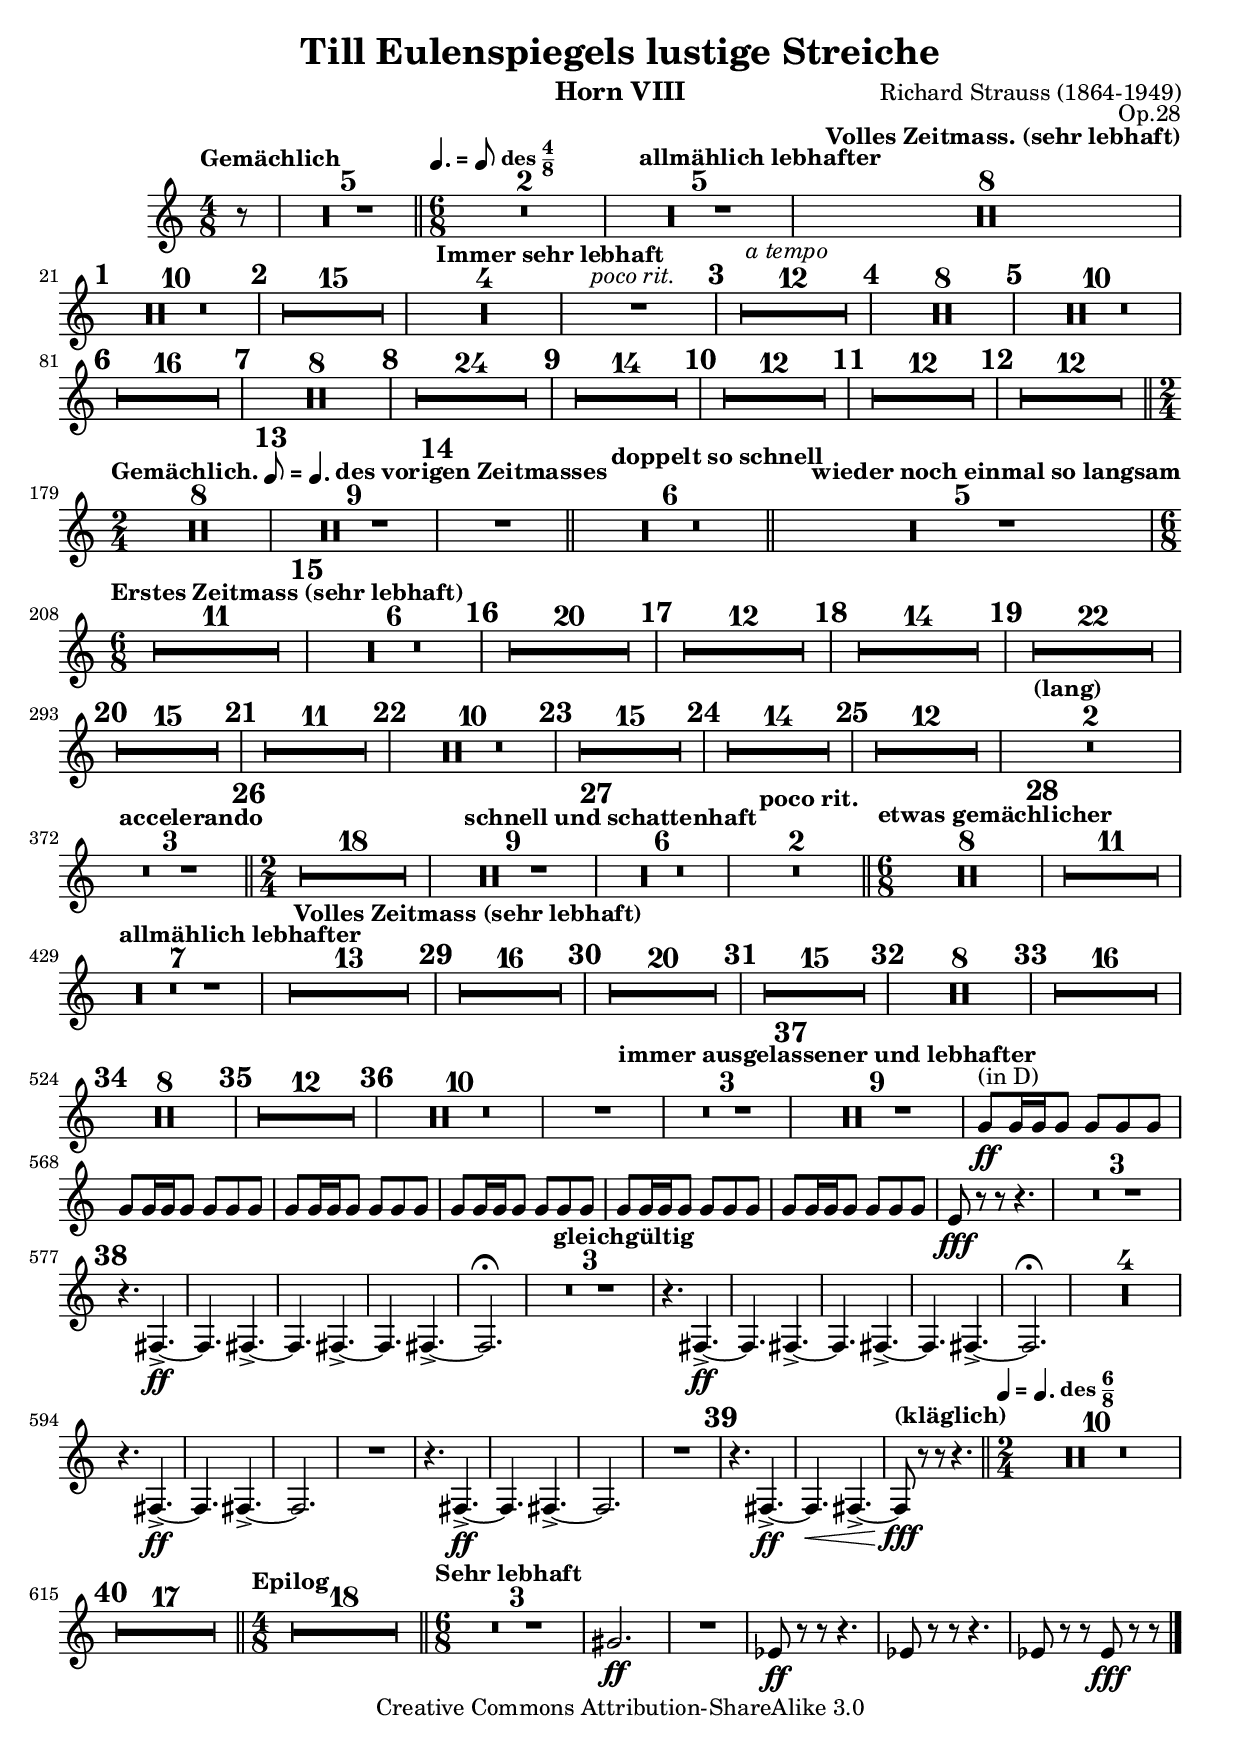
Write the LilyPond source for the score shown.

\version "2.13.49"

\include "defs.ily" 
\version "2.13.49"

hornEight = \relative c''
{
  %4/8
  r8
  R2*5 |

  %6/8
  R2.*2
  %"allmählich lebhafter"
  R2.*5 |
  %"Volles Zeitmass. (sehr lebhaft)"
  R2.*8

  %1
  R2.*10

  %2
  R2.*15
  %"Immer sehr lebhaft"
  R2.*4
  R2. %"poco rit."

  %3
  R2.*12 %"a tempo"

  %4
  R2.*8

  %5
  R2.*10

  %6
  R2.*16

  %7
  R2.*8

  %8
  R2.*24

  %9
  R2.*14

  %10
  R2.*12 |

  %11
  R2.*12 |

  %12
  R2.*12 |
  %2/4
  R2*8 |

  %13
  R2*9 |

  %14
  R2 |
  %\markup{"doppelt so schnell"}
  R2*6 |
  %\markup{"weider noch einmal so langsam"}
  R2*5 |
  %6/8
  %"Erstes Zeitmass (sehr lebhaft)"
  R2.*11 |

  %15
  R2.*6 |

  %16
  R2.*20 |

  %17
  R2.*12 |

  %18
  R2.*14 |

  %19
  R2.*22 |

  %20
  R2.*15 |

  %21
  R2.*11 |

  %22
  R2.*10 |

  %23
  R2.*15 |

  %24
  R2.*14 |

  %25
  R2.*12 |
  %\markup{(lang)}
  R2.*2 |
  %\markup{accelerando}
  R2.*3 |

  %26
  %2/4
  R2*18 |
  %\markup{schnell und schattenhaft}
  R2*9 |

  %27
  R2*6 |
  %\markup{poco rit.}
  R2*2 |

  %6/8
  %"etwas gemächlicher"
  R2.*8 |

  %28
  R2.*11 |
  %"allmählich lebhafter"
  R2.*7 |
  %"Volles Zeitmass (sehr lebhaft)"
  R2.*13 |

  %29
  R2.*16 |

  %30
  R2.*20 |

  %31
  R2.*15 |

  %32
  R2.*8 |

  %33
  R2.*16 |

  %34
  R2.*8 |

  %35
  R2.*12 |

  %36
  R2.*14 |

  %37
  R2.*9 |
  \transposition d
  g8\ff^"(in D)" g16 g g8 g g g |
  \repeat unfold 5 {g8 g16 g g8 g g g |}
  e8\fff r r r4. |
  R2.*3 |

  %38
  \repeat unfold 2
  {
    r4. fis,~->\ff |
    \repeat unfold 3 {fis fis~-> |}
    fis2.\fermata |
  }
  \alternative
  {
    {R2.*3 |}
    {R2.*4 |}
  }
  r4. fis~->\ff |
  fis fis~-> |
  fis2. |
  R2. |
  r4. fis~->\ff |
  fis fis~-> |
  fis2. |
  R2.

  %39
  r4. fis~->\ff |
  fis\< fis~-> |
  %"(kläglich)"
  fis8\fff r r r4. |
  %2/4
  R2*10 |

  %40
  R2*17 |
  %4/8
  %"Epilog"
  R2*18 |
  %6/8
  %"Sehr lebhaft"
  R2.*3 |
  gis'2.\ff |
  R2. |
  ees8\ff r r r4. |
  ees8 r r r4. |
  ees8 r r ees\fff r r |
}
 

instrument = "Horn VIII"

notes = \hornEight

\include "part.ily"
